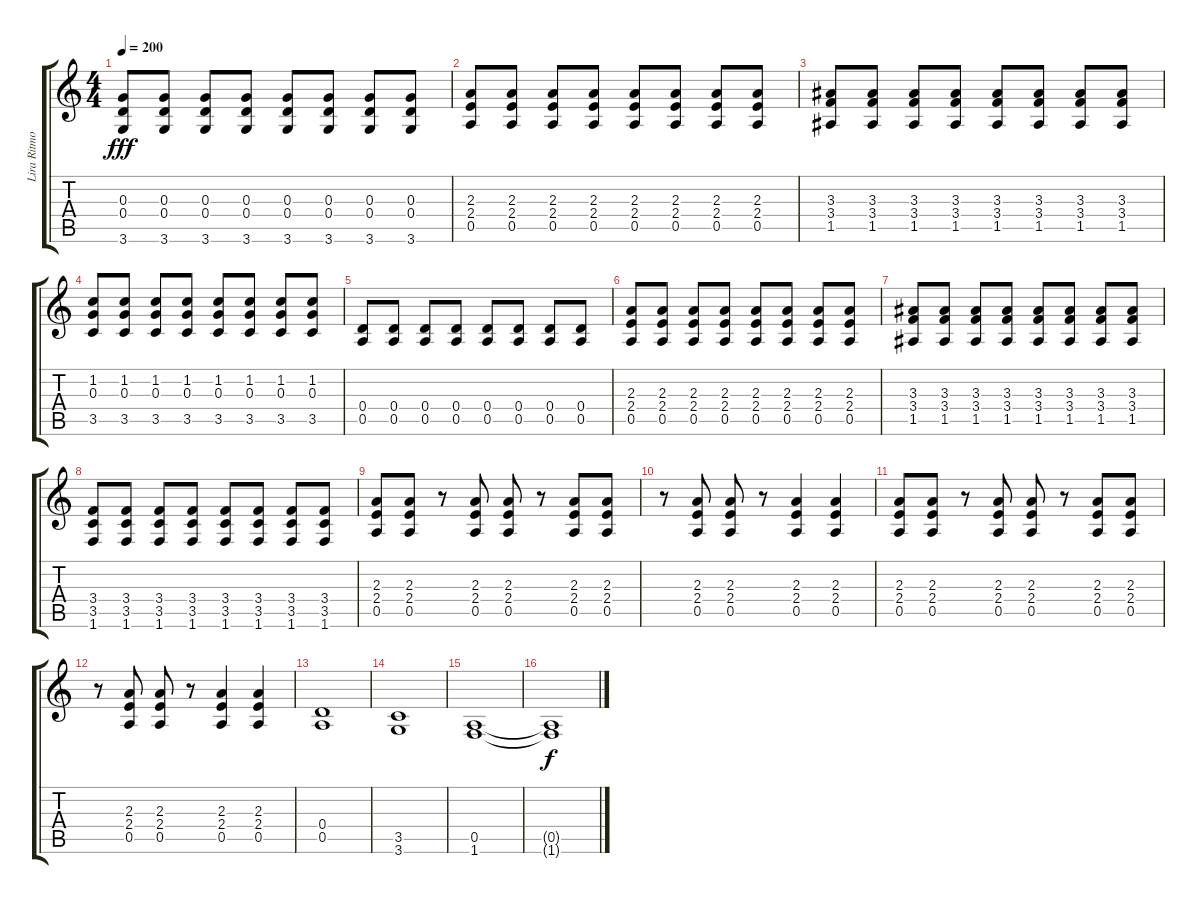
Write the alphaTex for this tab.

\track ("Lira Ritmo" "Lira Ritmo") {instrument distortionguitar}
\staff {score tabs}
\tuning (E4 B3 G3 D3 A2 E2) {hide}
\ts (4 4)
\tempo 200
\clef g2
\ks c
(0.3 0.4 3.6).8{dy fff} (0.3 0.4 3.6).8 (0.3 0.4 3.6).8 (0.3 0.4 3.6).8 (0.3 0.4 3.6).8 (0.3 0.4 3.6).8 (0.3 0.4 3.6).8 (0.3 0.4 3.6).8 |
(2.3 2.4 0.5).8 (2.3 2.4 0.5).8 (2.3 2.4 0.5).8 (2.3 2.4 0.5).8 (2.3 2.4 0.5).8 (2.3 2.4 0.5).8 (2.3 2.4 0.5).8 (2.3 2.4 0.5).8 |
(3.3 3.4 1.5).8 (3.3 3.4 1.5).8 (3.3 3.4 1.5).8 (3.3 3.4 1.5).8 (3.3 3.4 1.5).8 (3.3 3.4 1.5).8 (3.3 3.4 1.5).8 (3.3 3.4 1.5).8 |
(1.2 0.3 3.5).8 (1.2 0.3 3.5).8 (1.2 0.3 3.5).8 (1.2 0.3 3.5).8 (1.2 0.3 3.5).8 (1.2 0.3 3.5).8 (1.2 0.3 3.5).8 (1.2 0.3 3.5).8 |
(0.4 0.5).8 (0.4 0.5).8 (0.4 0.5).8 (0.4 0.5).8 (0.4 0.5).8 (0.4 0.5).8 (0.4 0.5).8 (0.4 0.5).8 |
(2.3 2.4 0.5).8 (2.3 2.4 0.5).8 (2.3 2.4 0.5).8 (2.3 2.4 0.5).8 (2.3 2.4 0.5).8 (2.3 2.4 0.5).8 (2.3 2.4 0.5).8 (2.3 2.4 0.5).8 |
(3.3 3.4 1.5).8 (3.3 3.4 1.5).8 (3.3 3.4 1.5).8 (3.3 3.4 1.5).8 (3.3 3.4 1.5).8 (3.3 3.4 1.5).8 (3.3 3.4 1.5).8 (3.3 3.4 1.5).8 |
(3.4 3.5 1.6).8 (3.4 3.5 1.6).8 (3.4 3.5 1.6).8 (3.4 3.5 1.6).8 (3.4 3.5 1.6).8 (3.4 3.5 1.6).8 (3.4 3.5 1.6).8 (3.4 3.5 1.6).8 |
(2.3 2.4 0.5).8 (2.3 2.4 0.5).8 r.8 (2.3 2.4 0.5).8 (2.3 2.4 0.5).8 r.8 (2.3 2.4 0.5).8 (2.3 2.4 0.5).8 |
r.8 (2.3 2.4 0.5).8 (2.3 2.4 0.5).8 r.8 (2.3 2.4 0.5).4 (2.3 2.4 0.5).4 |
(2.3 2.4 0.5).8 (2.3 2.4 0.5).8 r.8 (2.3 2.4 0.5).8 (2.3 2.4 0.5).8 r.8 (2.3 2.4 0.5).8 (2.3 2.4 0.5).8 |
r.8 (2.3 2.4 0.5).8 (2.3 2.4 0.5).8 r.8 (2.3 2.4 0.5).4 (2.3 2.4 0.5).4 |
(0.4 0.5).1 |
(3.5 3.6).1 |
(0.5 1.6).1 |
(0.5{t} 1.6{t}).1{dy f}
